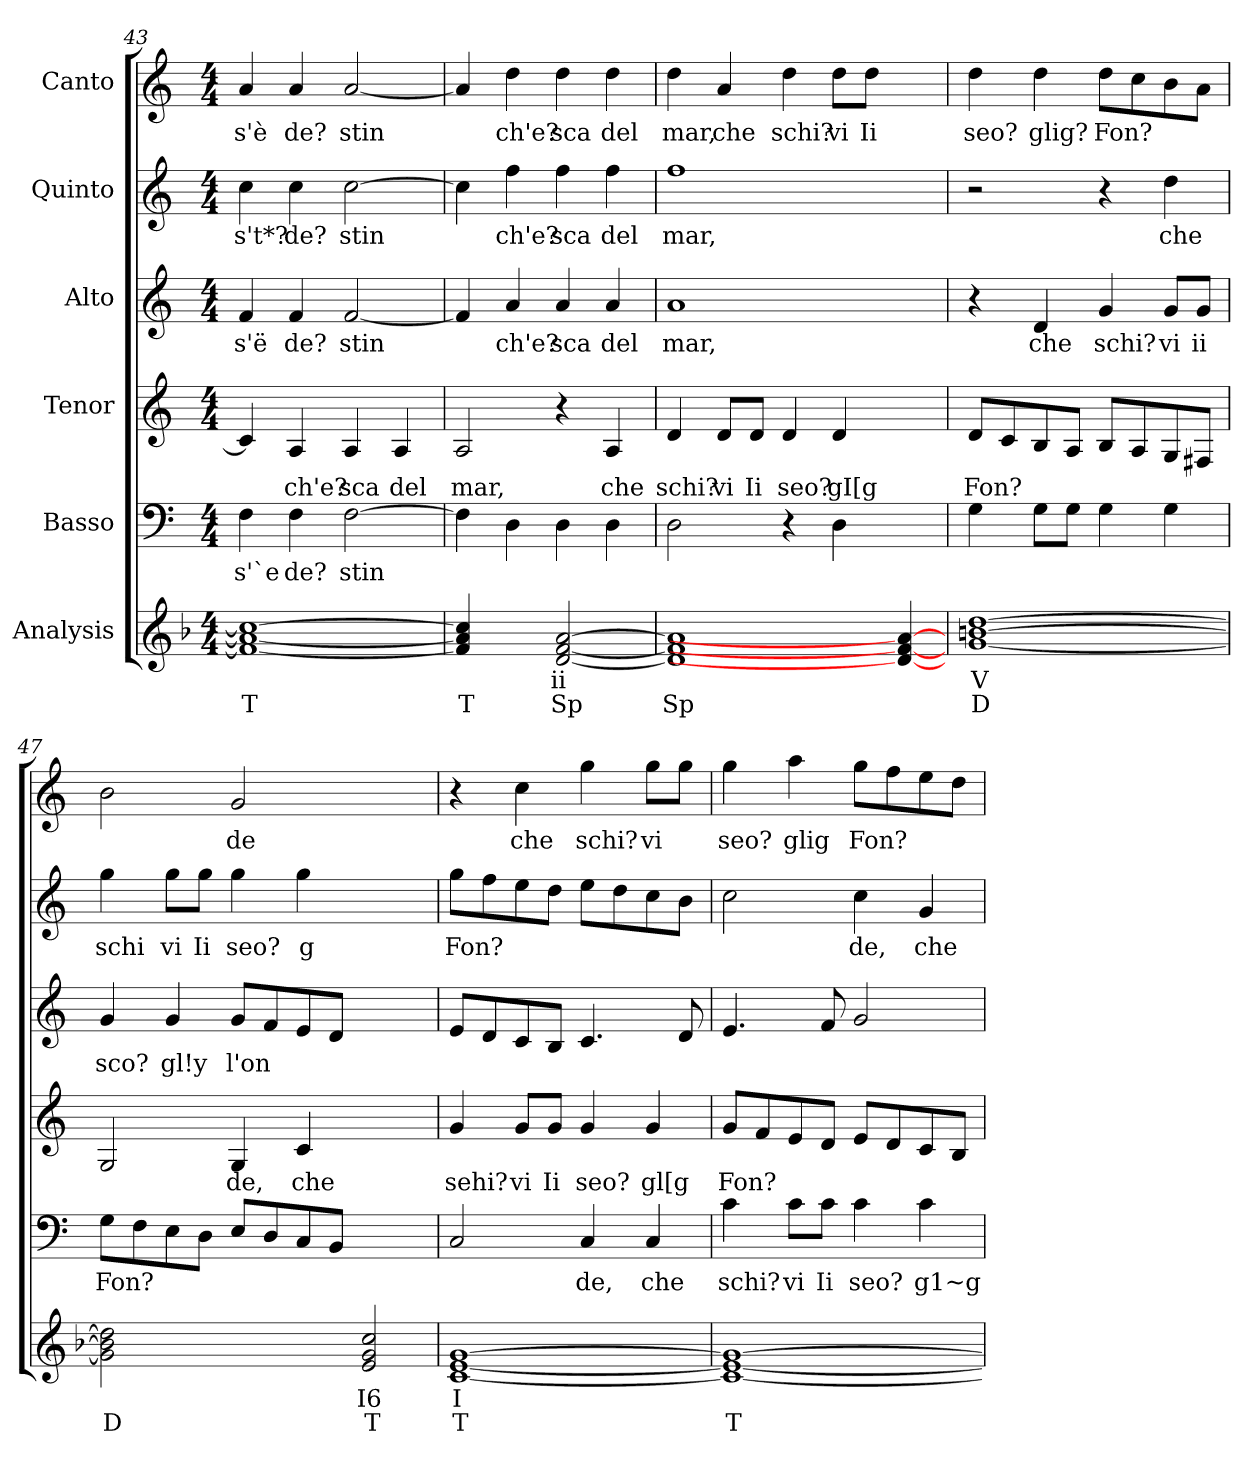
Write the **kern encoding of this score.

**kern	**text	**text	**kern	**text	**kern	**text	**kern	**text	**kern	**text	**kern	**text
*part6	*part6	*part6	*part5	*part5	*part4	*part4	*part3	*part3	*part2	*part2	*part1	*part1
*staff6	*staff6	*staff6	*staff5	*staff5	*staff4	*staff4	*staff3	*staff3	*staff2	*staff2	*staff1	*staff1
*I"Analysis	*	*	*I"Basso	*	*I"Tenor	*	*I"Alto	*	*I"Quinto	*	*I"Canto	*
*	*	*	*clefF4	*	*clefG2	*	*clefG2	*	*clefG2	*	*clefG2	*
*k[b-]	*	*	*k[]	*	*k[]	*	*k[]	*	*k[]	*	*k[]	*
*M4/4	*	*	*M4/4	*	*M4/4	*	*M4/4	*	*M4/4	*	*M4/4	*
=43	=43	=43	=43	=43	=43	=43	=43	=43	=43	=43	=43	=43
!	!	!	!	!LO:LY:b	!	!	!	!	!	!	!	!
!	!	!	!	!	!	!	!	!LO:LY:b	!	!	!	!
!	!	!	!	!	!	!	!	!	!	!LO:LY:b	!	!
!	!	!	!	!	!	!	!	!	!	!	!	!LO:LY:b
1f_ 1a_ 1cc_	.	T	4F\	s'`e	4c/]	.	4f/	s'ë	4cc\	s't*?	4a/	s'è
!	!	!	!	!LO:LY:b	!	!	!	!	!	!	!	!
!	!	!	!	!	!	!LO:LY:b	!	!	!	!	!	!
!	!	!	!	!	!	!	!	!LO:LY:b	!	!	!	!
!	!	!	!	!	!	!	!	!	!	!LO:LY:b	!	!
!	!	!	!	!	!	!	!	!	!	!	!	!LO:LY:b
.	.	.	4F\	de?	4A/	ch'e?	4f/	de?	4cc\	de?	4a/	de?
!	!	!	!	!LO:LY:b	!	!	!	!	!	!	!	!
!	!	!	!	!	!	!LO:LY:b	!	!	!	!	!	!
!	!	!	!	!	!	!	!	!LO:LY:b	!	!	!	!
!	!	!	!	!	!	!	!	!	!	!LO:LY:b	!	!
!	!	!	!	!	!	!	!	!	!	!	!	!LO:LY:b
.	.	.	[2F\	stin	4A/	sca	[2f/	stin	[2cc\	stin	[2a/	stin
!	!	!	!	!	!	!LO:LY:b	!	!	!	!	!	!
.	.	.	.	.	4A/	del	.	.	.	.	.	.
=44	=44	=44	=44	=44	=44	=44	=44	=44	=44	=44	=44	=44
!	!	!	!	!	!	!LO:LY:b	!	!	!	!	!	!
4f] 4a] 4cc]	.	T	4F\]	.	2A/	mar,	4f/]	.	4cc\]	.	4a/]	.
!	!	!	!	!	!	!	!	!LO:LY:b	!	!	!	!
!	!	!	!	!	!	!	!	!	!	!LO:LY:b	!	!
!	!	!	!	!	!	!	!	!	!	!	!	!LO:LY:b
4ryy	.	.	4D\	.	.	.	4a/	ch'e?	4ff\	ch'e?	4dd\	ch'e?
!	!	!	!	!	!	!	!	!LO:LY:b	!	!	!	!
!	!	!	!	!	!	!	!	!	!	!LO:LY:b	!	!
!	!	!	!	!	!	!	!	!	!	!	!	!LO:LY:b
[2d [2f [2a	ii	Sp	4D\	.	4r	.	4a/	sca	4ff\	sca	4dd\	sca
!	!	!	!	!	!	!LO:LY:b	!	!	!	!	!	!
!	!	!	!	!	!	!	!	!LO:LY:b	!	!	!	!
!	!	!	!	!	!	!	!	!	!	!LO:LY:b	!	!
!	!	!	!	!	!	!	!	!	!	!	!	!LO:LY:b
.	.	.	4D\	.	4A/	che	4a/	del	4ff\	del	4dd\	del
=45	=45	=45	=45	=45	=45	=45	=45	=45	=45	=45	=45	=45
!	!	!	!	!	!	!LO:LY:b	!	!	!	!	!	!
!	!	!	!	!	!	!	!	!LO:LY:b	!	!	!	!
!	!	!	!	!	!	!	!	!	!	!LO:LY:b	!	!
!	!	!	!	!	!	!	!	!	!	!	!	!LO:LY:b
1d] 1f] 1a]	.	Sp	2D\	.	4d/	schi?	1a	mar,	1ff	mar,	4dd\	mar,
!	!	!	!	!	!	!LO:LY:b	!	!	!	!	!	!
!	!	!	!	!	!	!	!	!	!	!	!	!LO:LY:b
.	.	.	.	.	8d/L	vi	.	.	.	.	4a/	che
!	!	!	!	!	!	!LO:LY:b	!	!	!	!	!	!
.	.	.	.	.	8d/J	Ii	.	.	.	.	.	.
!	!	!	!	!	!	!LO:LY:b	!	!	!	!	!	!
!	!	!	!	!	!	!	!	!	!	!	!	!LO:LY:b
.	.	.	4r	.	4d/	seo?	.	.	.	.	4dd\	schi?
!	!	!	!	!	!	!LO:LY:b	!	!	!	!	!	!
!	!	!	!	!	!	!	!	!	!	!	!	!LO:LY:b
.	.	.	4D\	.	4d/	gI[g	.	.	.	.	8dd\L	vi
!	!	!	!	!	!	!	!	!	!	!	!	!LO:LY:b
.	.	.	.	.	.	.	.	.	.	.	8dd\J	Ii
4d_ 4f_ 4a_	.	.	4ryy	.	4ryy	.	4ryy	.	4ryy	.	4ryy	.
=46	=46	=46	=46	=46	=46	=46	=46	=46	=46	=46	=46	=46
!	!	!	!	!	!	!LO:LY:b	!	!	!	!	!	!
!	!	!	!	!	!	!	!	!	!	!	!	!LO:LY:b
[1g [1bn [1dd	V	D	4G\	.	8d/L	Fon?	4r	.	2r	.	4dd\	seo?
.	.	.	.	.	8c/	.	.	.	.	.	.	.
!	!	!	!	!	!	!	!	!LO:LY:b	!	!	!	!
!	!	!	!	!	!	!	!	!	!	!	!	!LO:LY:b
.	.	.	8G\L	.	8B/	.	4d/	che	.	.	4dd\	glig?
.	.	.	8G\J	.	8A/J	.	.	.	.	.	.	.
!	!	!	!	!	!	!	!	!LO:LY:b	!	!	!	!
!	!	!	!	!	!	!	!	!	!	!	!	!LO:LY:b
.	.	.	4G\	.	8B/L	.	4g/	schi?	4r	.	8dd\L	Fon?
.	.	.	.	.	8A/	.	.	.	.	.	8cc\	.
!	!	!	!	!	!	!	!	!LO:LY:b	!	!	!	!
!	!	!	!	!	!	!	!	!	!	!LO:LY:b	!	!
.	.	.	4G\	.	8G/	.	8g/L	vi	4dd\	che	8b\	.
!	!	!	!	!	!	!	!	!LO:LY:b	!	!	!	!
.	.	.	.	.	8F#X/J	.	8g/J	ii	.	.	8a\J	.
=47	=47	=47	=47	=47	=47	=47	=47	=47	=47	=47	=47	=47
!	!	!	!	!LO:LY:b	!	!	!	!	!	!	!	!
!	!	!	!	!	!	!	!	!LO:LY:b	!	!	!	!
!	!	!	!	!	!	!	!	!	!	!LO:LY:b	!	!
2g] 2b] 2dd]	.	D	8G\L	Fon?	2G/	.	4g/	sco?	4gg\	schi	2b\	.
.	.	.	8F\	.	.	.	.	.	.	.	.	.
!	!	!	!	!	!	!	!	!LO:LY:b	!	!	!	!
!	!	!	!	!	!	!	!	!	!	!LO:LY:b	!	!
.	.	.	8E\	.	.	.	4g/	gl!y	8gg\L	vi	.	.
!	!	!	!	!	!	!	!	!	!	!LO:LY:b	!	!
.	.	.	8D\J	.	.	.	.	.	8gg\J	Ii	.	.
!	!	!	!	!	!	!LO:LY:b	!	!	!	!	!	!
!	!	!	!	!	!	!	!	!LO:LY:b	!	!	!	!
!	!	!	!	!	!	!	!	!	!	!LO:LY:b	!	!
!	!	!	!	!	!	!	!	!	!	!	!	!LO:LY:b
2ryy	.	.	8E/L	.	4G/	de,	8g/L	l'on	4gg\	seo?	2g/	de
.	.	.	8D/	.	.	.	8f/	.	.	.	.	.
!	!	!	!	!	!	!LO:LY:b	!	!	!	!	!	!
!	!	!	!	!	!	!	!	!	!	!LO:LY:b	!	!
.	.	.	8C/	.	4c/	che	8e/	.	4gg\	g	.	.
.	.	.	8BB/J	.	.	.	8d/J	.	.	.	.	.
2e 2g 2cc	I6	T	2ryy	.	2ryy	.	2ryy	.	2ryy	.	2ryy	.
=48	=48	=48	=48	=48	=48	=48	=48	=48	=48	=48	=48	=48
!	!	!	!	!	!	!LO:LY:b	!	!	!	!	!	!
!	!	!	!	!	!	!	!	!	!	!LO:LY:b	!	!
[1c [1e [1g	I	T	2C/	.	4g/	sehi?	8e/L	.	8gg\L	Fon?	4r	.
.	.	.	.	.	.	.	8d/	.	8ff\	.	.	.
!	!	!	!	!	!	!LO:LY:b	!	!	!	!	!	!
!	!	!	!	!	!	!	!	!	!	!	!	!LO:LY:b
.	.	.	.	.	8g/L	vi	8c/	.	8ee\	.	4cc\	che
!	!	!	!	!	!	!LO:LY:b	!	!	!	!	!	!
.	.	.	.	.	8g/J	Ii	8B/J	.	8dd\J	.	.	.
!	!	!	!	!LO:LY:b	!	!	!	!	!	!	!	!
!	!	!	!	!	!	!LO:LY:b	!	!	!	!	!	!
!	!	!	!	!	!	!	!	!	!	!	!	!LO:LY:b
.	.	.	4C/	de,	4g/	seo?	4.c/	.	8ee\L	.	4gg\	schi?
.	.	.	.	.	.	.	.	.	8dd\	.	.	.
!	!	!	!	!LO:LY:b	!	!	!	!	!	!	!	!
!	!	!	!	!	!	!LO:LY:b	!	!	!	!	!	!
!	!	!	!	!	!	!	!	!	!	!	!	!LO:LY:b
.	.	.	4C/	che	4g/	gl[g	.	.	8cc\	.	8gg\L	vi
.	.	.	.	.	.	.	8d/	.	8b\J	.	8gg\J	.
=49	=49	=49	=49	=49	=49	=49	=49	=49	=49	=49	=49	=49
!	!	!	!	!LO:LY:b	!	!	!	!	!	!	!	!
!	!	!	!	!	!	!LO:LY:b	!	!	!	!	!	!
!	!	!	!	!	!	!	!	!	!	!	!	!LO:LY:b
1c_ 1e_ 1g_	.	T	4c\	schi?	8g/L	Fon?	4.e/	.	2cc\	.	4gg\	seo?
.	.	.	.	.	8f/	.	.	.	.	.	.	.
!	!	!	!	!LO:LY:b	!	!	!	!	!	!	!	!
!	!	!	!	!	!	!	!	!	!	!	!	!LO:LY:b
.	.	.	8c\L	vi	8e/	.	.	.	.	.	4aa\	glig
!	!	!	!	!LO:LY:b	!	!	!	!	!	!	!	!
.	.	.	8c\J	Ii	8d/J	.	8f/	.	.	.	.	.
!	!	!	!	!LO:LY:b	!	!	!	!	!	!	!	!
!	!	!	!	!	!	!	!	!	!	!LO:LY:b	!	!
!	!	!	!	!	!	!	!	!	!	!	!	!LO:LY:b
.	.	.	4c\	seo?	8e/L	.	2g/	.	4cc\	de,	8gg\L	Fon?
.	.	.	.	.	8d/	.	.	.	.	.	8ff\	.
!	!	!	!	!LO:LY:b	!	!	!	!	!	!	!	!
!	!	!	!	!	!	!	!	!	!	!LO:LY:b	!	!
.	.	.	4c\	g1~g	8c/	.	.	.	4g/	che	8ee\	.
.	.	.	.	.	8B/J	.	.	.	.	.	8dd\J	.
=	=	=	=	=	=	=	=	=	=	=	=	=
*-	*-	*-	*-	*-	*-	*-	*-	*-	*-	*-	*-	*-
